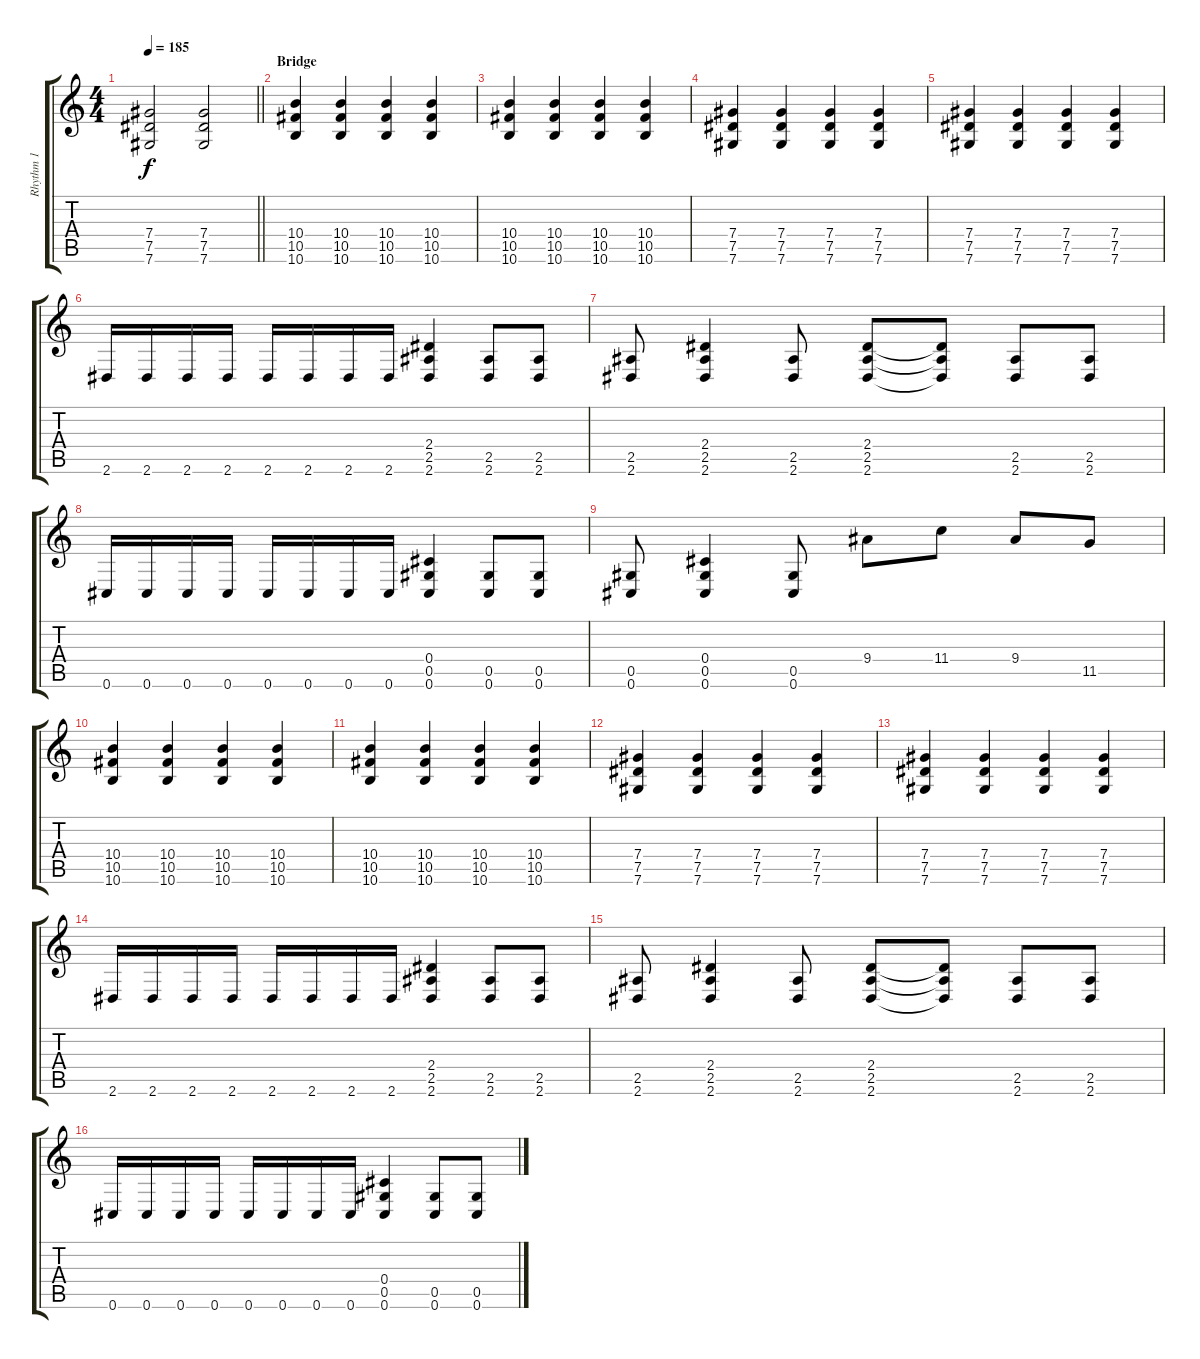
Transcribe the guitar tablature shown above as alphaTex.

\track ("Rhythm 1" "Rhythm 1") {instrument overdrivenguitar}
\staff {score tabs}
\tuning (Eb4 Bb3 Gb3 Db3 Ab2 Db2) {hide}
\ts (4 4)
\tempo 185
\clef g2
\barLineRight lightlight
\ks c
(7.4 7.5 7.6).2{dy f} (7.4 7.5 7.6).2 |
\section ("" "Bridge")
(10.4 10.5 10.6).4 (10.4 10.5 10.6).4 (10.4 10.5 10.6).4 (10.4 10.5 10.6).4 |
(10.4 10.5 10.6).4 (10.4 10.5 10.6).4 (10.4 10.5 10.6).4 (10.4 10.5 10.6).4 |
(7.4 7.5 7.6).4 (7.4 7.5 7.6).4 (7.4 7.5 7.6).4 (7.4 7.5 7.6).4 |
(7.4 7.5 7.6).4 (7.4 7.5 7.6).4 (7.4 7.5 7.6).4 (7.4 7.5 7.6).4 |
2.6.16 2.6.16 2.6.16 2.6.16 2.6.16 2.6.16 2.6.16 2.6.16 (2.4 2.5 2.6).4 (2.5 2.6).8 (2.5 2.6).8 |
(2.5 2.6).8 (2.4 2.5 2.6).4 (2.5 2.6).8 (2.4 2.5 2.6).8 (2.4{t} 2.5{t} 2.6{t}).8 (2.5 2.6).8 (2.5 2.6).8 |
0.6.16 0.6.16 0.6.16 0.6.16 0.6.16 0.6.16 0.6.16 0.6.16 (0.4 0.5 0.6).4 (0.5 0.6).8 (0.5 0.6).8 |
(0.5 0.6).8 (0.4 0.5 0.6).4 (0.5 0.6).8 9.4.8 11.4.8 9.4.8 11.5.8 |
(10.4 10.5 10.6).4 (10.4 10.5 10.6).4 (10.4 10.5 10.6).4 (10.4 10.5 10.6).4 |
(10.4 10.5 10.6).4 (10.4 10.5 10.6).4 (10.4 10.5 10.6).4 (10.4 10.5 10.6).4 |
(7.4 7.5 7.6).4 (7.4 7.5 7.6).4 (7.4 7.5 7.6).4 (7.4 7.5 7.6).4 |
(7.4 7.5 7.6).4 (7.4 7.5 7.6).4 (7.4 7.5 7.6).4 (7.4 7.5 7.6).4 |
2.6.16 2.6.16 2.6.16 2.6.16 2.6.16 2.6.16 2.6.16 2.6.16 (2.4 2.5 2.6).4 (2.5 2.6).8 (2.5 2.6).8 |
(2.5 2.6).8 (2.4 2.5 2.6).4 (2.5 2.6).8 (2.4 2.5 2.6).8 (2.4{t} 2.5{t} 2.6{t}).8 (2.5 2.6).8 (2.5 2.6).8 |
0.6.16 0.6.16 0.6.16 0.6.16 0.6.16 0.6.16 0.6.16 0.6.16 (0.4 0.5 0.6).4 (0.5 0.6).8 (0.5 0.6).8
